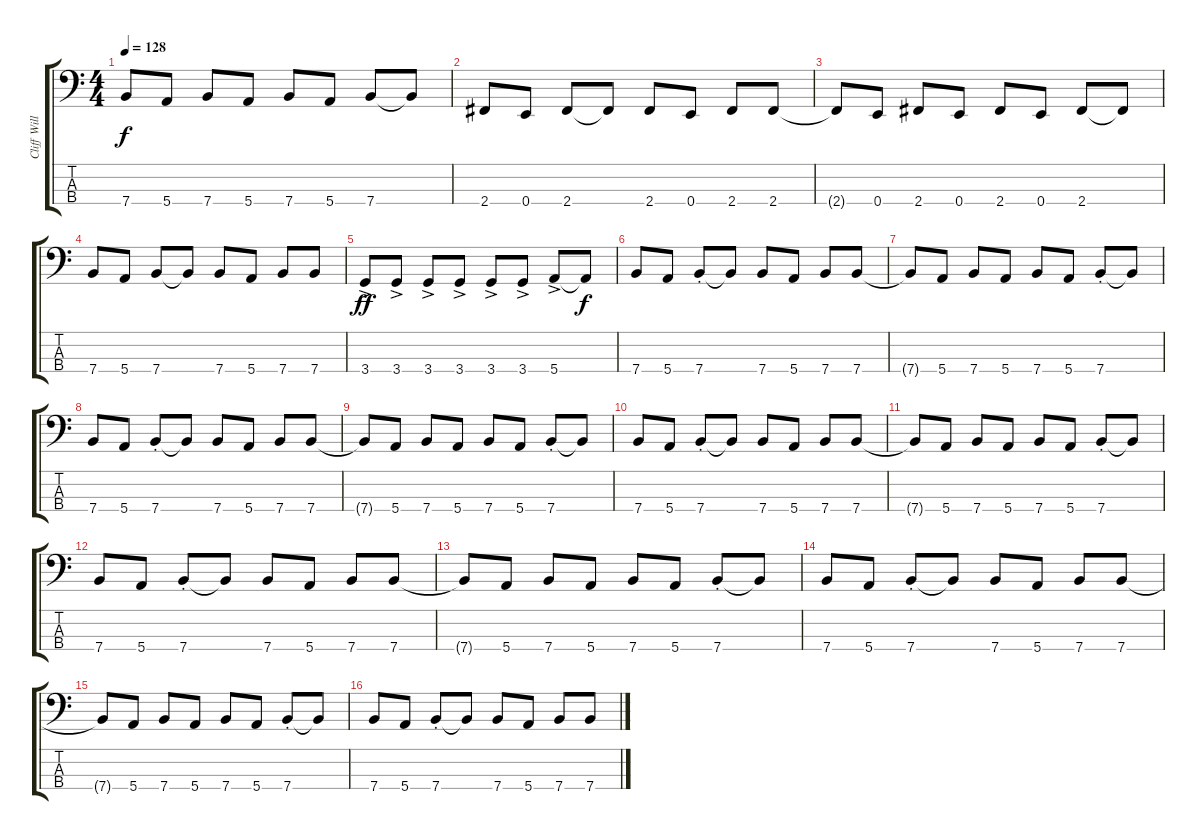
\track ("Cliff Williams" "Cliff Will") {instrument electricbasspick}
\staff {score tabs}
\tuning (G2 D2 A1 E1) {hide}
\ts (4 4)
\tempo 128
\clef f4
\ks c
7.4{t}.8{dy f} 5.4.8 7.4.8 5.4.8 7.4.8 5.4.8 7.4.8 7.4{t}.8 |
2.4.8 0.4.8 2.4.8 2.4{t}.8 2.4.8 0.4.8 2.4.8 2.4.8 |
2.4{t}.8 0.4.8 2.4.8 0.4.8 2.4.8 0.4.8 2.4.8 2.4{t}.8 |
7.4.8 5.4.8 7.4.8 7.4{t}.8 7.4.8 5.4.8 7.4.8 7.4.8 |
3.4{ac}.8{dy ff} 3.4{ac}.8 3.4{ac}.8 3.4{ac}.8 3.4{ac}.8 3.4{ac}.8 5.4{ac}.8 5.4{t}.8{dy f} |
7.4.8 5.4.8 7.4{st}.8 7.4{t}.8 7.4.8 5.4.8 7.4.8 7.4.8 |
7.4{t}.8 5.4.8 7.4.8 5.4.8 7.4.8 5.4.8 7.4{st}.8 7.4{t}.8 |
7.4.8 5.4.8 7.4{st}.8 7.4{t}.8 7.4.8 5.4.8 7.4.8 7.4.8 |
7.4{t}.8 5.4.8 7.4.8 5.4.8 7.4.8 5.4.8 7.4{st}.8 7.4{t}.8 |
7.4.8 5.4.8 7.4{st}.8 7.4{t}.8 7.4.8 5.4.8 7.4.8 7.4.8 |
7.4{t}.8 5.4.8 7.4.8 5.4.8 7.4.8 5.4.8 7.4{st}.8 7.4{t}.8 |
7.4.8 5.4.8 7.4{st}.8 7.4{t}.8 7.4.8 5.4.8 7.4.8 7.4.8 |
7.4{t}.8 5.4.8 7.4.8 5.4.8 7.4.8 5.4.8 7.4{st}.8 7.4{t}.8 |
7.4.8 5.4.8 7.4{st}.8 7.4{t}.8 7.4.8 5.4.8 7.4.8 7.4.8 |
7.4{t}.8 5.4.8 7.4.8 5.4.8 7.4.8 5.4.8 7.4{st}.8 7.4{t}.8 |
7.4.8 5.4.8 7.4{st}.8 7.4{t}.8 7.4.8 5.4.8 7.4.8 7.4.8
